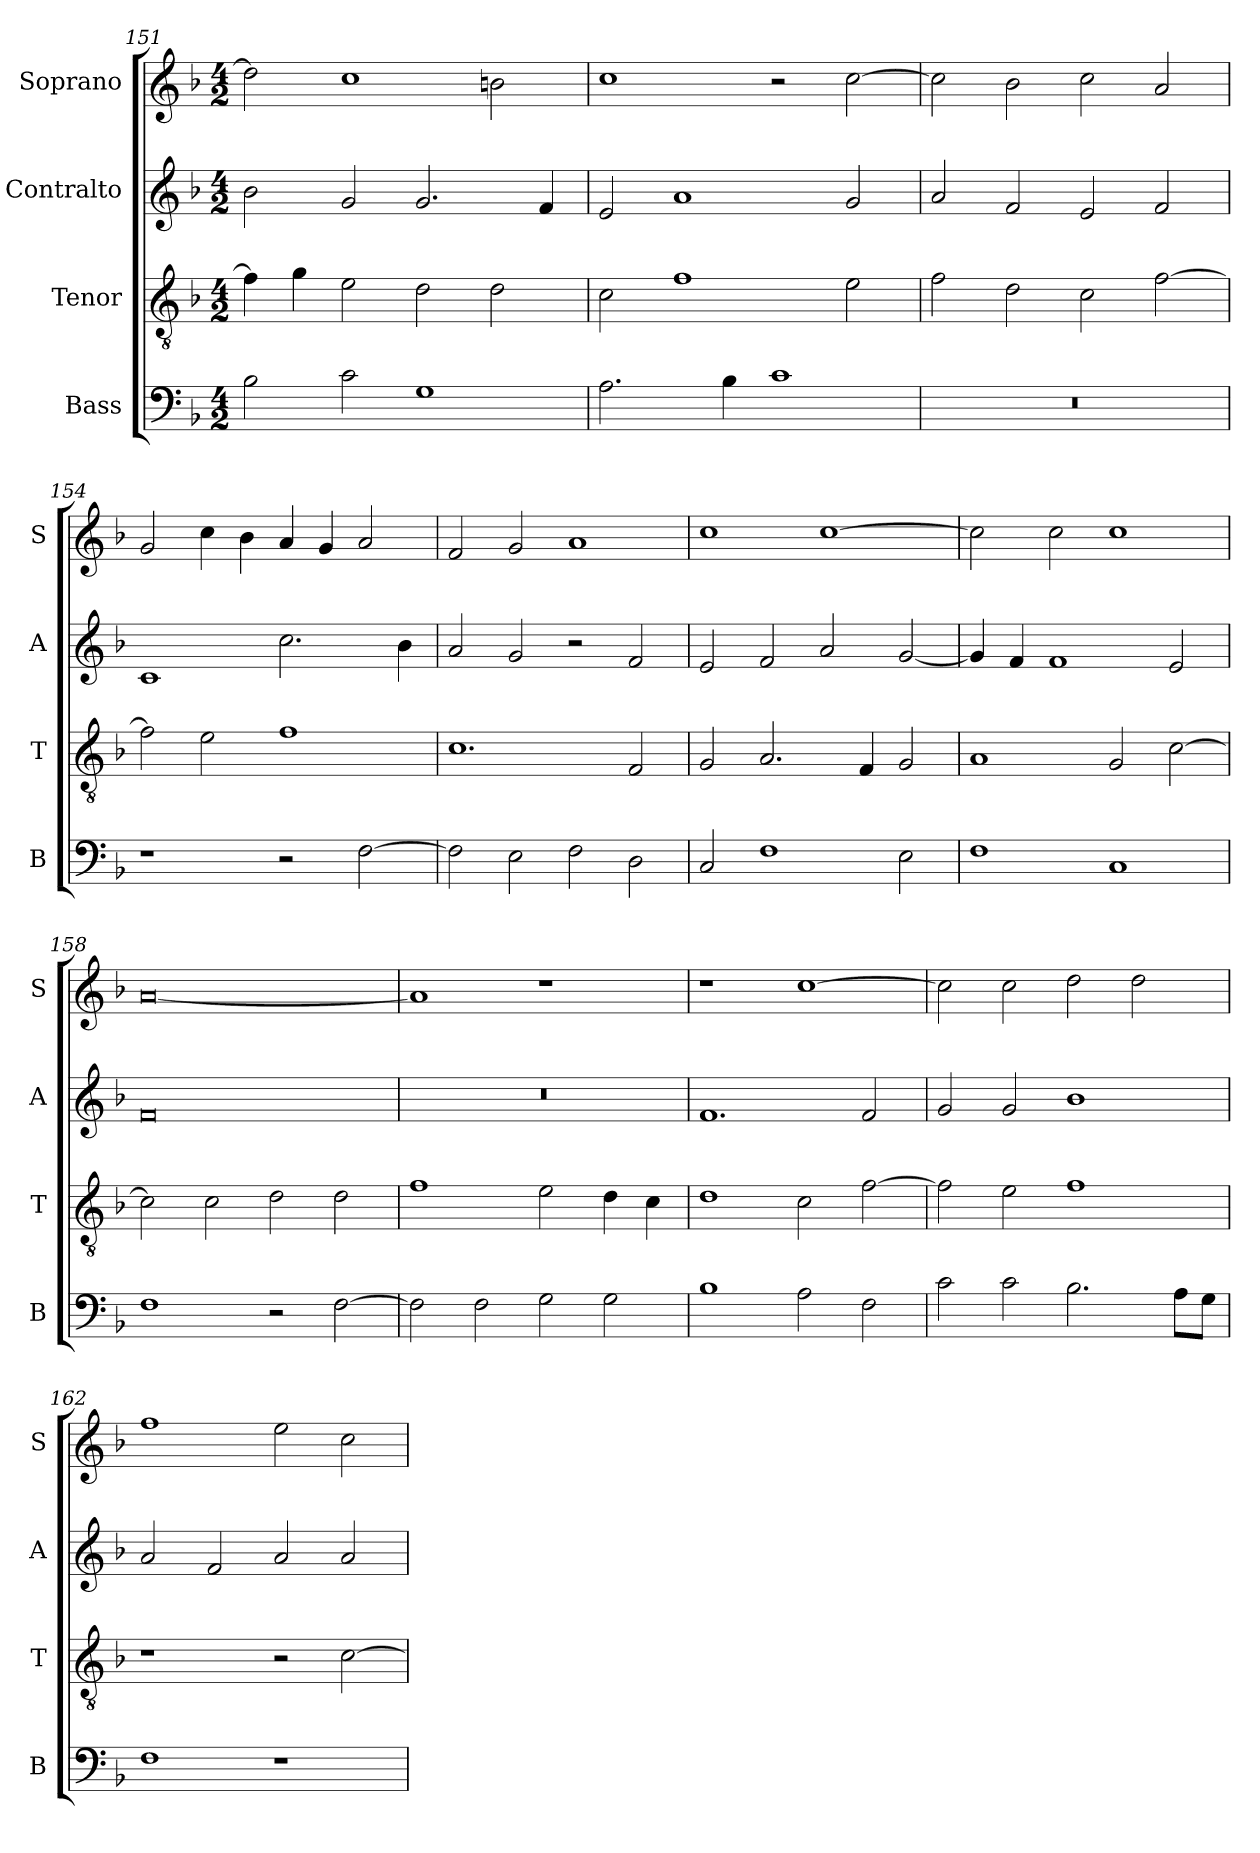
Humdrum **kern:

**kern	**kern	**kern	**kern
*part4	*part3	*part2	*part1
*staff4	*staff3	*staff2	*staff1
*I"Bass	*I"Tenor	*I"Contralto	*I"Soprano
*I'B	*I'T	*I'A	*I'S
*clefF4	*clefGv2	*clefG2	*clefG2
*k[b-]	*k[b-]	*k[b-]	*k[b-]
*F:ion	*F:ion	*F:ion	*F:ion
*M4/2	*M4/2	*M4/2	*M4/2
=151	=151	=151	=151
2B-	4f]	2b-	2dd]
.	4g	.	.
2c	2e	2g	1cc
1G	2d	2.g	.
.	2d	.	2bn
.	.	4f	.
=152	=152	=152	=152
2.A	2c	2e	1cc
.	1f	1a	.
4B-	.	.	.
1c	.	.	2r
.	2e	2g	[2cc
=153	=153	=153	=153
0r	2f	2a	2cc]
.	2d	2f	2b-
.	2c	2e	2cc
.	[2f	2f	2a
=154	=154	=154	=154
1r	2f]	1c	2g
.	2e	.	4cc
.	.	.	4b-
2r	1f	2.cc	4a
.	.	.	4g
[2F	.	.	2a
.	.	4b-	.
=155	=155	=155	=155
2F]	1.c	2a	2f
2E	.	2g	2g
2F	.	2r	1a
2D	2F	2f	.
=156	=156	=156	=156
2C	2G	2e	1cc
1F	2.A	2f	.
.	.	2a	[1cc
.	4F	.	.
2E	2G	[2g	.
=157	=157	=157	=157
1F	1A	4g]	2cc]
.	.	4f	.
.	.	1f	2cc
1C	2G	.	1cc
.	[2c	2e	.
=158	=158	=158	=158
1F	2c]	0f	[0a
.	2c	.	.
2r	2d	.	.
[2F	2d	.	.
=159	=159	=159	=159
2F]	1f	0r	1a]
2F	.	.	.
2G	2e	.	1r
2G	4d	.	.
.	4c	.	.
=160	=160	=160	=160
1B-	1d	1.f	1r
2A	2c	.	[1cc
2F	[2f	2f	.
=161	=161	=161	=161
2c	2f]	2g	2cc]
2c	2e	2g	2cc
2.B-	1f	1b-	2dd
.	.	.	2dd
8A\L	.	.	.
8G\J	.	.	.
=162	=162	=162	=162
1F	1r	2a	1ff
.	.	2f	.
1r	2r	2a	2ee
.	[2c	2a	2cc
=	=	=	=
*-	*-	*-	*-
